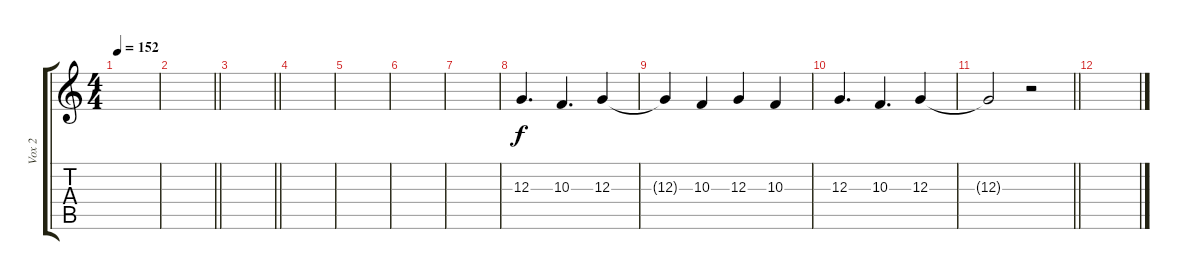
\track ("Vox 2" "Vox 2") {instrument viola}
\staff {score tabs}
\tuning (E4 B3 G3 D3 A2 E2) {hide}
\ts (4 4)
\tempo 152
\clef g2
\ks c
|
\barLineRight lightlight
|
\section ("" " ")
\barLineRight lightlight
|
\section ("" " ")
|
|
|
|
12.3.4{d} 10.3.4{d} 12.3.4 |
12.3{t}.4 10.3.4 12.3.4 10.3.4 |
12.3.4{d} 10.3.4{d} 12.3.4 |
\barLineRight lightlight
12.3{t}.2 r.2 |
\section ("" " ")
